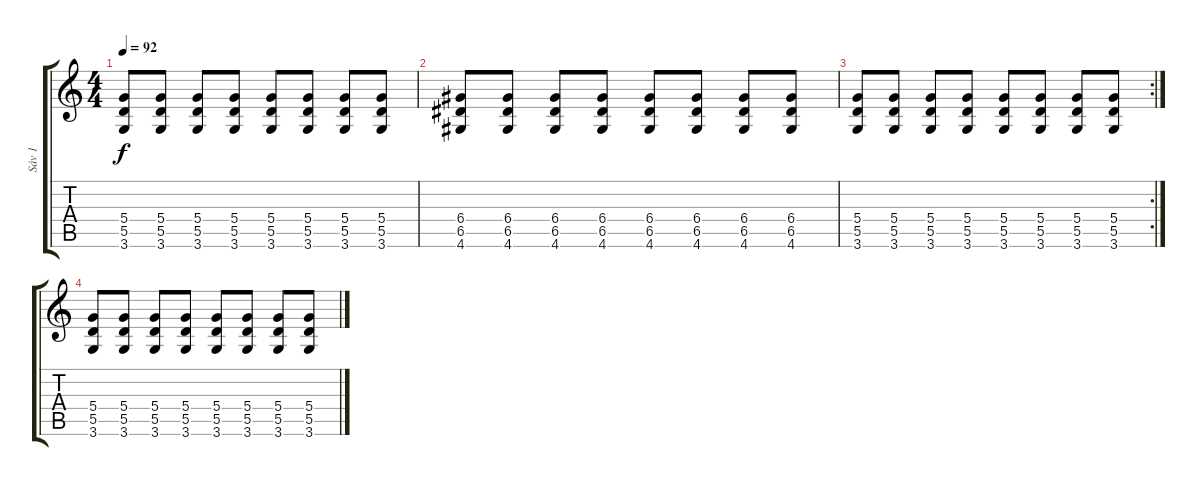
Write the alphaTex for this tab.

\track ("Sáv 1" "Sáv 1") {instrument electricguitarmuted}
\staff {score tabs}
\tuning (E4 B3 G3 D3 A2 E2) {hide}
\ts (4 4)
\tempo 92
\clef g2
\ks c
(5.4 5.5 3.6).8{dy f} (5.4 5.5 3.6).8 (5.4 5.5 3.6).8 (5.4 5.5 3.6).8 (5.4 5.5 3.6).8 (5.4 5.5 3.6).8 (5.4 5.5 3.6).8 (5.4 5.5 3.6).8 |
(6.4 6.5 4.6).8 (6.4 6.5 4.6).8 (6.4 6.5 4.6).8 (6.4 6.5 4.6).8 (6.4 6.5 4.6).8 (6.4 6.5 4.6).8 (6.4 6.5 4.6).8 (6.4 6.5 4.6).8 |
\rc 2
(5.4 5.5 3.6).8 (5.4 5.5 3.6).8 (5.4 5.5 3.6).8 (5.4 5.5 3.6).8 (5.4 5.5 3.6).8 (5.4 5.5 3.6).8 (5.4 5.5 3.6).8 (5.4 5.5 3.6).8 |
(5.4 5.5 3.6).8 (5.4 5.5 3.6).8 (5.4 5.5 3.6).8 (5.4 5.5 3.6).8 (5.4 5.5 3.6).8 (5.4 5.5 3.6).8 (5.4 5.5 3.6).8 (5.4 5.5 3.6).8
